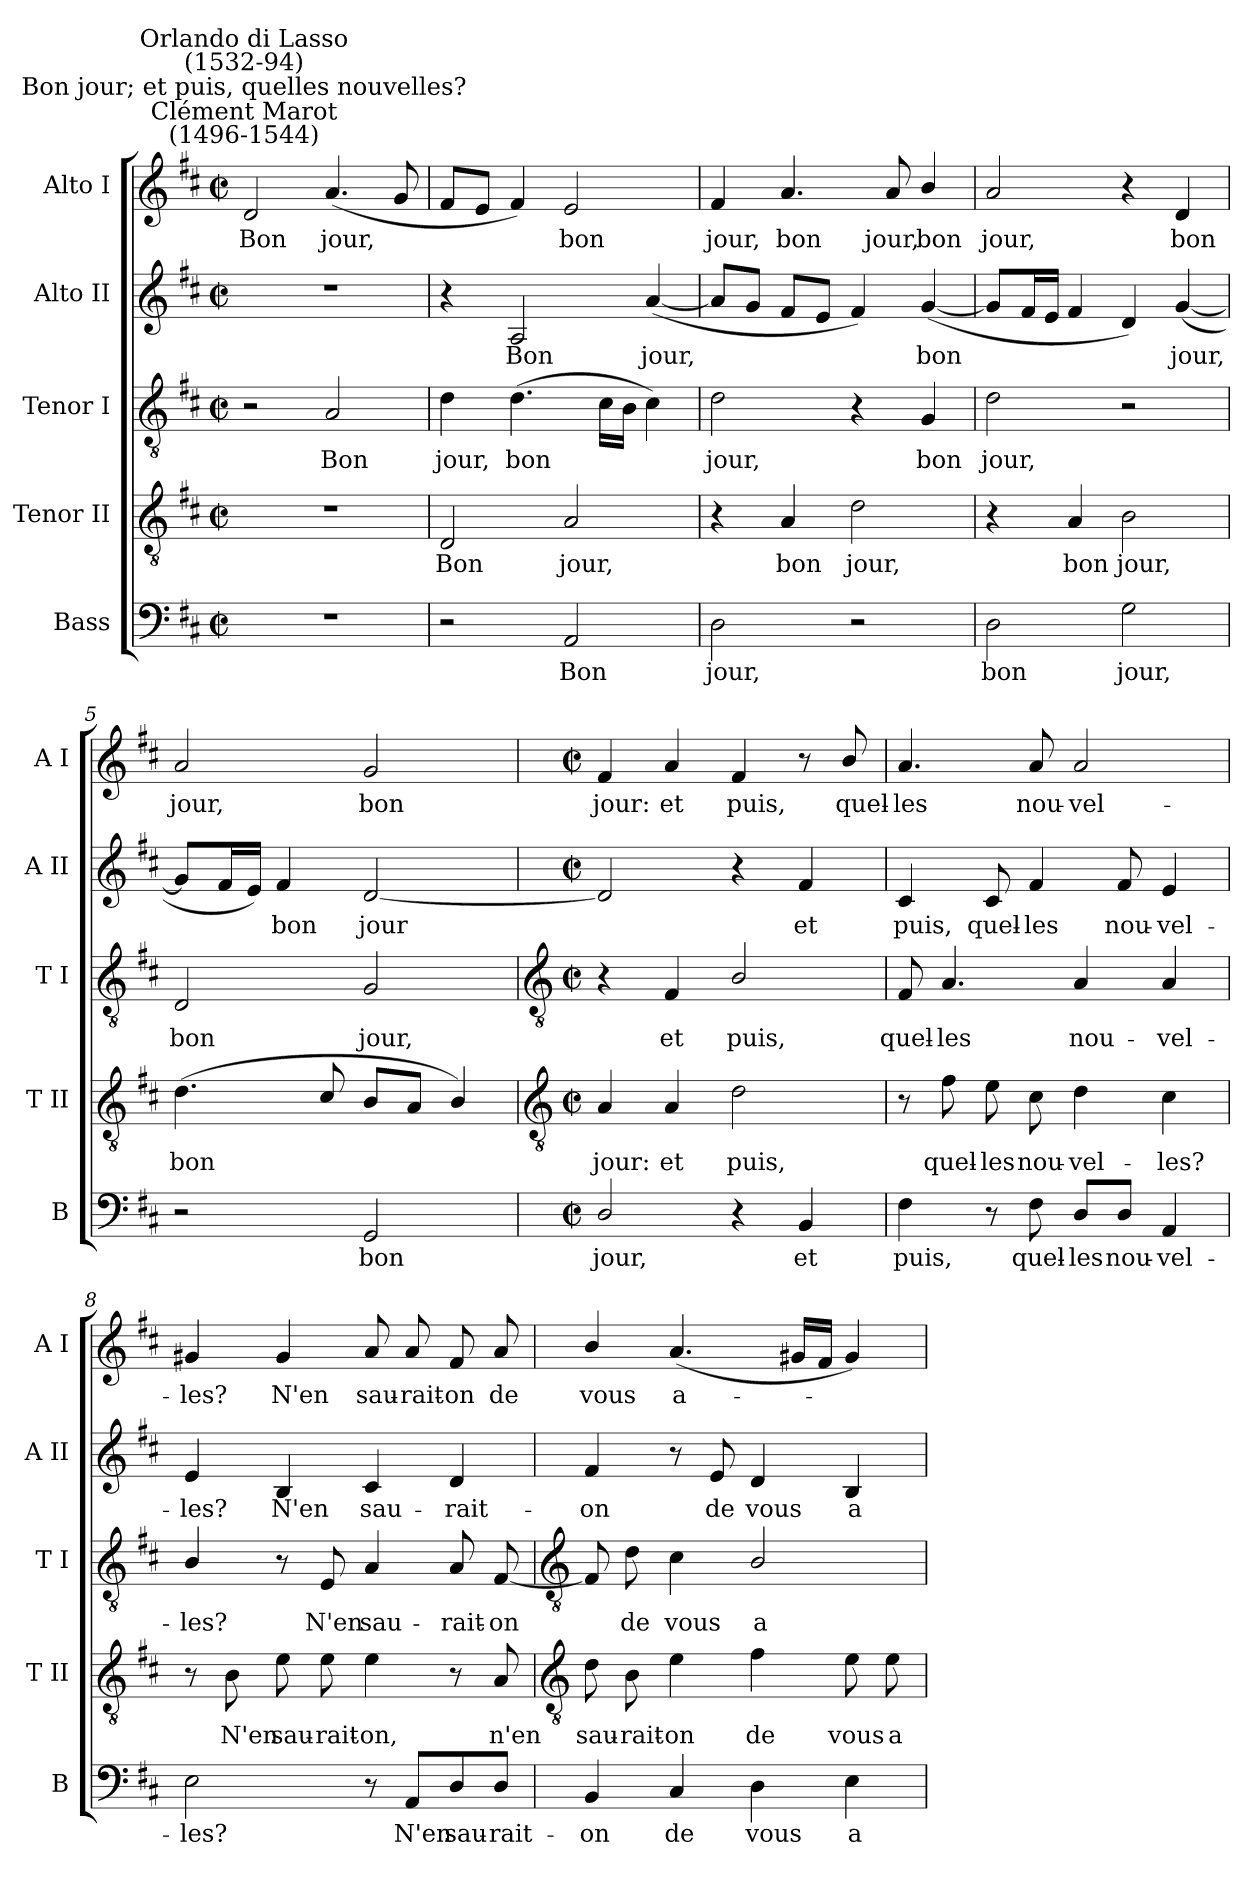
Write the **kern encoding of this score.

**kern	**text	**kern	**text	**kern	**text	**kern	**text	**kern	**text
*part5	*part5	*part4	*part4	*part3	*part3	*part2	*part2	*part1	*part1
*staff5	*staff5	*staff4	*staff4	*staff3	*staff3	*staff2	*staff2	*staff1	*staff1
*I"Bass	*	*I"Tenor II	*	*I"Tenor I	*	*I"Alto II	*	*I"Alto I	*
*I'B	*	*I'T II	*	*I'T I	*	*I'A II	*	*I'A I	*
*clefF4	*	*clefGv2	*	*clefGv2	*	*clefG2	*	*clefG2	*
*k[f#c#]	*	*k[f#c#]	*	*k[f#c#]	*	*k[f#c#]	*	*k[f#c#]	*
*D:	*	*D:	*	*D:	*	*D:	*	*D:	*
*M2/2	*	*M2/2	*	*M2/2	*	*M2/2	*	*M2/2	*
*met(c|)	*	*met(c|)	*	*met(c|)	*	*met(c|)	*	*met(c|)	*
=1	=1	=1	=1	=1	=1	=1	=1	=1	=1
!	!	!	!	!	!	!	!	!LO:TX:a:cj:t=Clément Marot\n(1496-1544)	!
!	!	!	!	!	!	!	!	!LO:TX:a:cj:t=Bon jour; et puis, quelles nouvelles?	!
!	!	!	!	!	!	!	!	!LO:TX:a:cj:t=Orlando di Lasso\n(1532-94)	!
!	!	!	!	!	!	!	!	!	!LO:LY:b
1r	.	1r	.	2r	.	1r	.	2d	Bon
!	!	!	!	!	!LO:LY:b	!	!	!	!LO:LY:b
.	.	.	.	2A	Bon	.	.	(<4.a	jour,
.	.	.	.	.	.	.	.	8g	.
=2	=2	=2	=2	=2	=2	=2	=2	=2	=2
!	!	!	!LO:LY:b	!	!LO:LY:b	!	!	!	!
2r	.	2D	Bon	4d	jour,	4r	.	8f#L	.
.	.	.	.	.	.	.	.	8eJ	.
!	!	!	!	!	!LO:LY:b	!	!LO:LY:b	!	!
.	.	.	.	(>4.d	bon	2A	Bon	4f#)	.
!	!LO:LY:b	!	!LO:LY:b	!	!	!	!	!	!LO:LY:b
2AA	Bon	2A	jour,	.	.	.	.	2e	bon
.	.	.	.	16c#LL	.	.	.	.	.
.	.	.	.	16BJJ	.	.	.	.	.
!	!	!	!	!	!	!	!LO:LY:b	!	!
.	.	.	.	4c#)	.	(<[4a	jour,	.	.
=3	=3	=3	=3	=3	=3	=3	=3	=3	=3
!	!LO:LY:b	!	!	!	!LO:LY:b	!	!	!	!LO:LY:b
2D	jour,	4r	.	2d	jour,	8aL]	.	4f#	jour,
.	.	.	.	.	.	8gJ	.	.	.
!	!	!	!LO:LY:b	!	!	!	!	!	!LO:LY:b
.	.	4A	bon	.	.	8f#L	.	4.a	bon
.	.	.	.	.	.	8eJ	.	.	.
!	!	!	!LO:LY:b	!	!	!	!	!	!
2r	.	2d	jour,	4r	.	4f#)	.	.	.
!	!	!	!	!	!	!	!	!	!LO:LY:b
.	.	.	.	.	.	.	.	8a	jour,
!	!	!	!	!	!LO:LY:b	!	!LO:LY:b	!	!LO:LY:b
.	.	.	.	4G	bon	(<[4g	bon	4b/	bon
=4	=4	=4	=4	=4	=4	=4	=4	=4	=4
!	!LO:LY:b	!	!	!	!LO:LY:b	!	!	!	!LO:LY:b
2D	bon	4r	.	2d	jour,	8gL]	.	2a	jour,
.	.	.	.	.	.	16f#L	.	.	.
.	.	.	.	.	.	16eJJ	.	.	.
!	!	!	!LO:LY:b	!	!	!	!	!	!
.	.	4A	bon	.	.	4f#	.	.	.
!	!LO:LY:b	!	!LO:LY:b	!	!	!	!	!	!
2G	jour,	2B	jour,	2r	.	4d)	.	4r	.
!	!	!	!	!	!	!	!LO:LY:b	!	!LO:LY:b
.	.	.	.	.	.	(<[4g	jour,	4d	bon
=5	=5	=5	=5	=5	=5	=5	=5	=5	=5
!	!	!	!LO:LY:b	!	!LO:LY:b	!	!	!	!LO:LY:b
2r	.	(<4.d	bon	2D	bon	8gL]	.	2a	jour,
.	.	.	.	.	.	16f#L	.	.	.
.	.	.	.	.	.	16eJJ)	.	.	.
!	!	!	!	!	!	!	!LO:LY:b	!	!
.	.	.	.	.	.	4f#	bon	.	.
.	.	8c#/	.	.	.	.	.	.	.
!	!LO:LY:b	!	!	!	!LO:LY:b	!	!LO:LY:b	!	!LO:LY:b
2GG	bon	8B/L	.	2G	jour,	[2d	jour	2g	bon
.	.	8A/J	.	.	.	.	.	.	.
.	.	4B/)	.	.	.	.	.	.	.
!!LO:LB:g=z
=6	=6	=6	=6	=6	=6	=6	=6	=6	=6
*	*	*clefGv2	*	*clefGv2	*	*	*	*	*
*M2/2	*	*M2/2	*	*M2/2	*	*M2/2	*	*M2/2	*
*met(c|)	*	*met(c|)	*	*met(c|)	*	*met(c|)	*	*met(c|)	*
!	!LO:LY:b	!	!LO:LY:b	!	!	!	!	!	!LO:LY:b
2D/	jour,	4A	jour:	4r	.	2d]	.	4f#	jour:
!	!	!	!LO:LY:b	!	!LO:LY:b	!	!	!	!LO:LY:b
.	.	4A	et	4F#	et	.	.	4a	et
!	!	!	!LO:LY:b	!	!LO:LY:b	!	!	!	!LO:LY:b
4r	.	2d	puis,	2B/	puis,	4r	.	4f#	puis,
!	!LO:LY:b	!	!	!	!	!	!LO:LY:b	!	!
4BB	et	.	.	.	.	4f#	et	8r	.
!	!	!	!	!	!	!	!	!	!LO:LY:b
.	.	.	.	.	.	.	.	8b/	quel-
=7	=7	=7	=7	=7	=7	=7	=7	=7	=7
!	!LO:LY:b	!	!	!	!LO:LY:b	!	!LO:LY:b	!	!LO:LY:b
4F#	puis,	8r	.	8F#	quel-	4c#	puis,	4.a	-les
!	!	!	!LO:LY:b	!	!LO:LY:b	!	!	!	!
.	.	8f#	quel-	4.A	-les	.	.	.	.
!	!	!	!LO:LY:b	!	!	!	!LO:LY:b	!	!
8r	.	8e	-les	.	.	8c#	quel-	.	.
!	!LO:LY:b	!	!LO:LY:b	!	!	!	!LO:LY:b	!	!LO:LY:b
8F#	quel-	8c#	nou-	.	.	4f#	-les	8a	nou-
!	!LO:LY:b	!	!LO:LY:b	!	!LO:LY:b	!	!	!	!LO:LY:b
8D/L	-les	4d	-vel-	4A	nou-	.	.	2a	-vel-
!	!LO:LY:b	!	!	!	!	!	!LO:LY:b	!	!
8D/J	nou-	.	.	.	.	8f#	nou-	.	.
!	!LO:LY:b	!	!LO:LY:b	!	!LO:LY:b	!	!LO:LY:b	!	!
4AA	-vel-	4c#	-les?	4A	-vel-	4e	-vel-	.	.
=8	=8	=8	=8	=8	=8	=8	=8	=8	=8
!	!LO:LY:b	!	!	!	!LO:LY:b	!	!LO:LY:b	!	!LO:LY:b
2E	-les?	8r	.	4B/	-les?	4e	-les?	4g#X	-les?
!	!	!	!LO:LY:b	!	!	!	!	!	!
.	.	8B	N'en	.	.	.	.	.	.
!	!	!	!LO:LY:b	!	!	!	!LO:LY:b	!	!LO:LY:b
.	.	8e	sau-	8r	.	4B/	N'en	4g#	N'en
!	!	!	!LO:LY:b	!	!LO:LY:b	!	!	!	!
.	.	8e	-rait-	8E	N'en	.	.	.	.
!	!	!	!LO:LY:b	!	!LO:LY:b	!	!LO:LY:b	!	!LO:LY:b
8r	.	4e	-on,	4A	sau-	4c#	sau-	8a	sau-
!	!LO:LY:b	!	!	!	!	!	!	!	!LO:LY:b
8AA/L	N'en	.	.	.	.	.	.	8a	-rait-
!	!LO:LY:b	!	!	!	!LO:LY:b	!	!LO:LY:b	!	!LO:LY:b
8D/	sau-	8r	.	8A	-rait-	4d	-rait-	8f#	-on
!	!LO:LY:b	!	!LO:LY:b	!	!LO:LY:b	!	!	!	!LO:LY:b
8D/J	-rait-	8A	n'en	[8F#L	-on	.	.	8a	de
!!LO:LB:g=z
=9	=9	=9	=9	=9	=9	=9	=9	=9	=9
*	*	*clefGv2	*	*clefGv2	*	*	*	*	*
!	!LO:LY:b	!	!LO:LY:b	!	!	!	!LO:LY:b	!	!LO:LY:b
4BB	-on	8d	sau-	8F#]	.	4f#	-on	4b/	vous
!	!	!	!LO:LY:b	!	!LO:LY:b	!	!	!	!
.	.	8B	-rait-	8d	de	.	.	.	.
!	!LO:LY:b	!	!LO:LY:b	!	!LO:LY:b	!	!	!	!LO:LY:b
4C#	de	4e	-on	4c#	vous	8r	.	(<4.a	a-
!	!	!	!	!	!	!	!LO:LY:b	!	!
.	.	.	.	.	.	8e	de	.	.
!	!LO:LY:b	!	!LO:LY:b	!	!LO:LY:b	!	!LO:LY:b	!	!
4D	vous	4f#	de	2B/	a-	4d	vous	.	.
.	.	.	.	.	.	.	.	16g#XLL	.
.	.	.	.	.	.	.	.	16f#JJ	.
!	!LO:LY:b	!	!LO:LY:b	!	!	!	!LO:LY:b	!	!
4E	a-	8e	vous	.	.	4B/	a-	4g#)	.
!	!	!	!LO:LY:b	!	!	!	!	!	!
.	.	8e	a-	.	.	.	.	.	.
=	=	=	=	=	=	=	=	=	=
*-	*-	*-	*-	*-	*-	*-	*-	*-	*-
